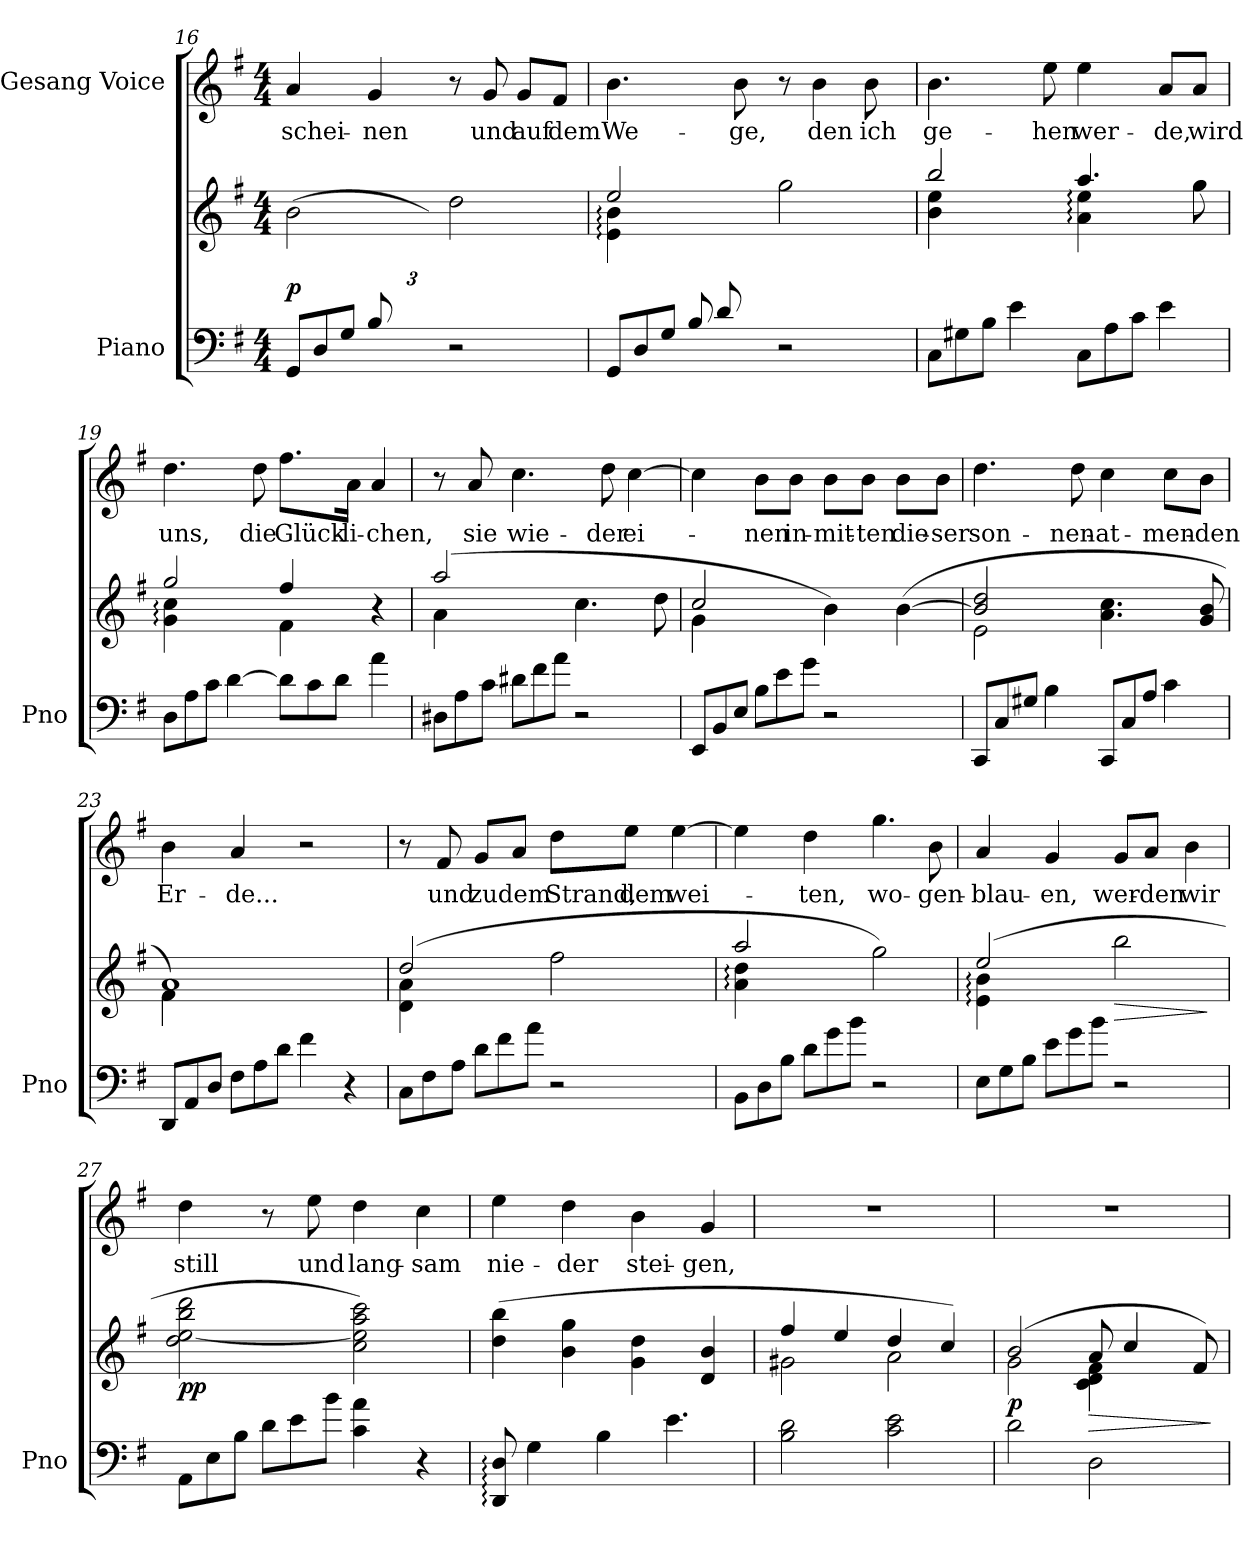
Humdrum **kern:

**kern	**kern	**dynam	**kern	**text
*part2	*part2	*part2	*part1	*part1
*staff3	*staff2	*staff2/3	*staff1	*staff1
*I"Piano	*	*	*I"Gesang Voice	*
*I'Pno	*	*	*	*
*clefF4	*clefG2	*	*clefG2	*
*k[f#]	*k[f#]	*	*k[f#]	*
*M4/4	*M4/4	*	*M4/4	*
*Xtuplet	*	*	*	*
=16	=16	=16	=16	=16
*	*^	*	*	*
!	!	!	!LO:DY:b	!	!LO:LY:b
(<12GG/L	(>2b\	3ryy	p	4a/	schei-
12D/	.	.	.	.	.
12G/J	.	.	.	.	.
!	!	!	!	!	!LO:LY:b
12B/L	.	.	.	4g/	-nen
6ryy	.	12d\	.	.	.
.	.	12g\J)	.	.	.
2r	2dd\	2ryy	.	8r	.
!	!	!	!	!	!LO:LY:b
.	.	.	.	8g/	und
!	!	!	!	!	!LO:LY:b
.	.	.	.	8g/L	auf
!	!	!	!	!	!LO:LY:b
.	.	.	.	8f#/J	dem
!!LO:LB:g=z
=17	=17	=17	=17	=17	=17
*	*	*^	*	*	*
!	!	!	!	!	!	!LO:LY:b
(<12GG/L	2ee/	4e\: 4b\:	12%5ryy	.	4.b\	We-
12D/	.	.	.	.	.	.
12G/J	.	.	.	.	.	.
12B/L	.	2.ryy	.	.	.	.
12d/	.	.	.	.	.	.
!	!	!	!	!	!	!LO:LY:b
.	.	.	.	.	8b\	-ge,
12ryy	.	.	12g\J)	.	.	.
2r	2gg\	.	2ryy	.	8r	.
!	!	!	!	!	!	!LO:LY:b
.	.	.	.	.	4b\	den
!	!	!	!	!	!	!LO:LY:b
.	.	.	.	.	8b\	ich
*	*	*v	*v	*	*	*
=18	=18	=18	=18	=18	=18
!	!	!	!	!	!LO:LY:b
12C\L	2bb:/	4b\ 4ee\	.	4.b\	ge-
12G#X\	.	.	.	.	.
12B\J	.	.	.	.	.
4e\	.	4ryy	.	.	.
!	!	!	!	!	!LO:LY:b
.	.	.	.	8ee\	-hen
!	!	!	!	!	!LO:LY:b
12C\L	4.aa/	4a\: 4ee\:	.	4ee\	wer-
12A\	.	.	.	.	.
12c\J	.	.	.	.	.
!	!	!	!	!	!LO:LY:b
4e\	.	4ryy	.	8a/L	-de,
!	!	!	!	!	!LO:LY:b
.	8gg\	.	.	8a/J	wird
=19	=19	=19	=19	=19	=19
!	!	!	!	!	!LO:LY:b
12D\L	2gg/	4g\: 4cc\:	.	4.dd\	uns,
12A\	.	.	.	.	.
12c\J	.	.	.	.	.
[4d\	.	4ryy	.	.	.
!	!	!	!	!	!LO:LY:b
.	.	.	.	8dd\	die
!	!	!	!	!	!LO:LY:b
12d\L]	4ff#/)	4f#:\	.	8.ff#\L	Glück-
12c\	.	.	.	.	.
12d\J	.	.	.	.	.
!	!	!	!	!	!LO:LY:b
.	.	.	.	16a\Jk	-li-
!	!	!	!	!	!LO:LY:b
4a\	4r	4ryy	.	4a/	-chen,
=20	=20	=20	=20	=20	=20
12D#X\L	(>2aa/	4a:\	.	8r	.
12A\	.	.	.	.	.
!	!	!	!	!	!LO:LY:b
.	.	.	.	8a/	sie
12c\J	.	.	.	.	.
!	!	!	!	!	!LO:LY:b
12d#X\L	.	2.ryy	.	4.cc\	wie-
12f#\	.	.	.	.	.
12a\J	.	.	.	.	.
2r	4.cc\	.	.	.	.
!	!	!	!	!	!LO:LY:b
.	.	.	.	8dd\	-der
!	!	!	!	!	!LO:LY:b
.	.	.	.	[4cc\	ei-
.	8dd\	.	.	.	.
!!LO:PB:g=z
=21	=21	=21	=21	=21	=21
12EE/L	2cc:/	4g\	.	4cc\]	.
12BB/	.	.	.	.	.
12E/J	.	.	.	.	.
!	!	!	!	!	!LO:LY:b
12B\L	.	2.ryy	.	8b\L	-nen
12e\	.	.	.	.	.
!	!	!	!	!	!LO:LY:b
.	.	.	.	8b\J	in-
12g\J	.	.	.	.	.
!	!	!	!	!	!LO:LY:b
2r	4b\)	.	.	8b\L	-mit-
!	!	!	!	!	!LO:LY:b
.	.	.	.	8b\J	-ten
!	!	!	!	!	!LO:LY:b
.	(>[4b\	.	.	8b\L	die-
!	!	!	!	!	!LO:LY:b
.	.	.	.	8b\J	-ser
=22	=22	=22	=22	=22	=22
!	!	!	!	!	!LO:LY:b
12CC/L	2b/] 2dd/	2e\	.	4.dd\	son-
12C/	.	.	.	.	.
12G#X/J	.	.	.	.	.
4B\	.	.	.	.	.
!	!	!	!	!	!LO:LY:b
.	.	.	.	8dd\	-nen-
!	!	!	!	!	!LO:LY:b
12CC/L	4.a\ 4.cc\	2ryy	.	4cc\	-at-
12C/	.	.	.	.	.
12A/J	.	.	.	.	.
!	!	!	!	!	!LO:LY:b
4c\	.	.	.	8cc\L	-men-
!	!	!	!	!	!LO:LY:b
.	8g/ 8b/	.	.	8b\J	-den
=23	=23	=23	=23	=23	=23
!	!	!	!	!	!LO:LY:b
12DD/L	1a)	4f#\	.	4b\	Er-
12AA/	.	.	.	.	.
12D/J	.	.	.	.	.
!	!	!	!	!	!LO:LY:b
12F#\L	.	2.ryy	.	4a/	-de...
12A\	.	.	.	.	.
12d\J	.	.	.	.	.
4f#\	.	.	.	2r	.
4r	.	.	.	.	.
=24	=24	=24	=24	=24	=24
12C\L	(>2dd:/	4d\ 4a\	.	8r	.
12F#\	.	.	.	.	.
!	!	!	!	!	!LO:LY:b
.	.	.	.	8f#/	und
12A\J	.	.	.	.	.
!	!	!	!	!	!LO:LY:b
12d\L	.	2.ryy	.	8g/L	zu
12f#\	.	.	.	.	.
!	!	!	!	!	!LO:LY:b
.	.	.	.	8a/J	dem
12a\J	.	.	.	.	.
!	!	!	!	!	!LO:LY:b
2r	2ff#\	.	.	8dd\L	Strand,
!	!	!	!	!	!LO:LY:b
.	.	.	.	8ee\J	dem
!	!	!	!	!	!LO:LY:b
.	.	.	.	[4ee\	wei-
!!LO:LB:g=z
=25	=25	=25	=25	=25	=25
12BB\L	2aa/	4a\: 4dd\:	.	4ee\]	.
12D\	.	.	.	.	.
12B\J	.	.	.	.	.
!	!	!	!	!	!LO:LY:b
12d\L	.	2.ryy	.	4dd\	-ten,
12g\	.	.	.	.	.
12b\J	.	.	.	.	.
!	!	!	!	!	!LO:LY:b
2r	2gg\)	.	.	4.gg\	wo-
!	!	!	!	!	!LO:LY:b
.	.	.	.	8b\	-gen-
=26	=26	=26	=26	=26	=26
!	!	!	!	!	!LO:LY:b
12E\L	(>2ee/	4e\: 4b\:	.	4a/	-blau-
12G\	.	.	.	.	.
12B\J	.	.	.	.	.
!	!	!	!	!	!LO:LY:b
12e\L	.	2.ryy	.	4g/	-en,
12g\	.	.	.	.	.
12b\J	.	.	.	.	.
!	!	!	!LO:HP:b	!	!LO:LY:b
2r	2bb\	.	>	8g/L	wer-
!	!	!	!	!	!LO:LY:b
.	.	.	.	8a/J	-den
!	!	!	!	!	!LO:LY:b
.	.	.	.	4b\	wir
*	*v	*v	*	*	*
.	.	]	.	.
=27	=27	=27	=27	=27
!	!	!LO:DY:b	!	!LO:LY:b
12AA\L	2dd\ [2ee\ 2bb\ 2ddd\	pp	4dd\	still
12E\	.	.	.	.
12B\J	.	.	.	.
12d\L	.	.	8r	.
12e\	.	.	.	.
!	!	!	!	!LO:LY:b
.	.	.	8ee\	und
12b\J	.	.	.	.
!	!	!	!	!LO:LY:b
4c\ 4a\	2cc\ 2ee\] 2aa\ 2ccc\)	.	4dd\	lang-
!	!	!	!	!LO:LY:b
4r	.	.	4cc\	-sam
=28	=28	=28	=28	=28
!	!	!	!	!LO:LY:b
8DD/: 8D/:	(>4dd\ 4bb\	.	4ee\	nie-
4G\	.	.	.	.
!	!	!	!	!LO:LY:b
.	4b\ 4gg\	.	4dd\	-der
4B\	.	.	.	.
!	!	!	!	!LO:LY:b
.	4g\ 4dd\	.	4b\	stei-
4.e\	.	.	.	.
!	!	!	!	!LO:LY:b
.	4d/ 4b/	.	4g/	-gen,
=29	=29	=29	=29	=29
*	*^	*	*	*
2B\ 2d\	4ff#/	2g#X\	.	1r	.
.	4ee/	.	.	.	.
2c\ 2e\	4dd/	2a\	.	.	.
.	4cc/)	.	.	.	.
!!LO:LB:g=z
=30	=30	=30	=30	=30	=30
!	!	!	!LO:DY:b	!	!
2d\	(>2b/	2g\	p	1r	.
!	!	!	!LO:HP:b	!	!
2D\	8a/	4c\ 4d\ 4f#\	>	.	.
.	4cc/	.	.	.	.
.	.	4ryy	.	.	.
.	8f#/)	.	.	.	.
*	*v	*v	*	*	*
.	.	]	.	.
=	=	=	=	=
*-	*-	*-	*-	*-
